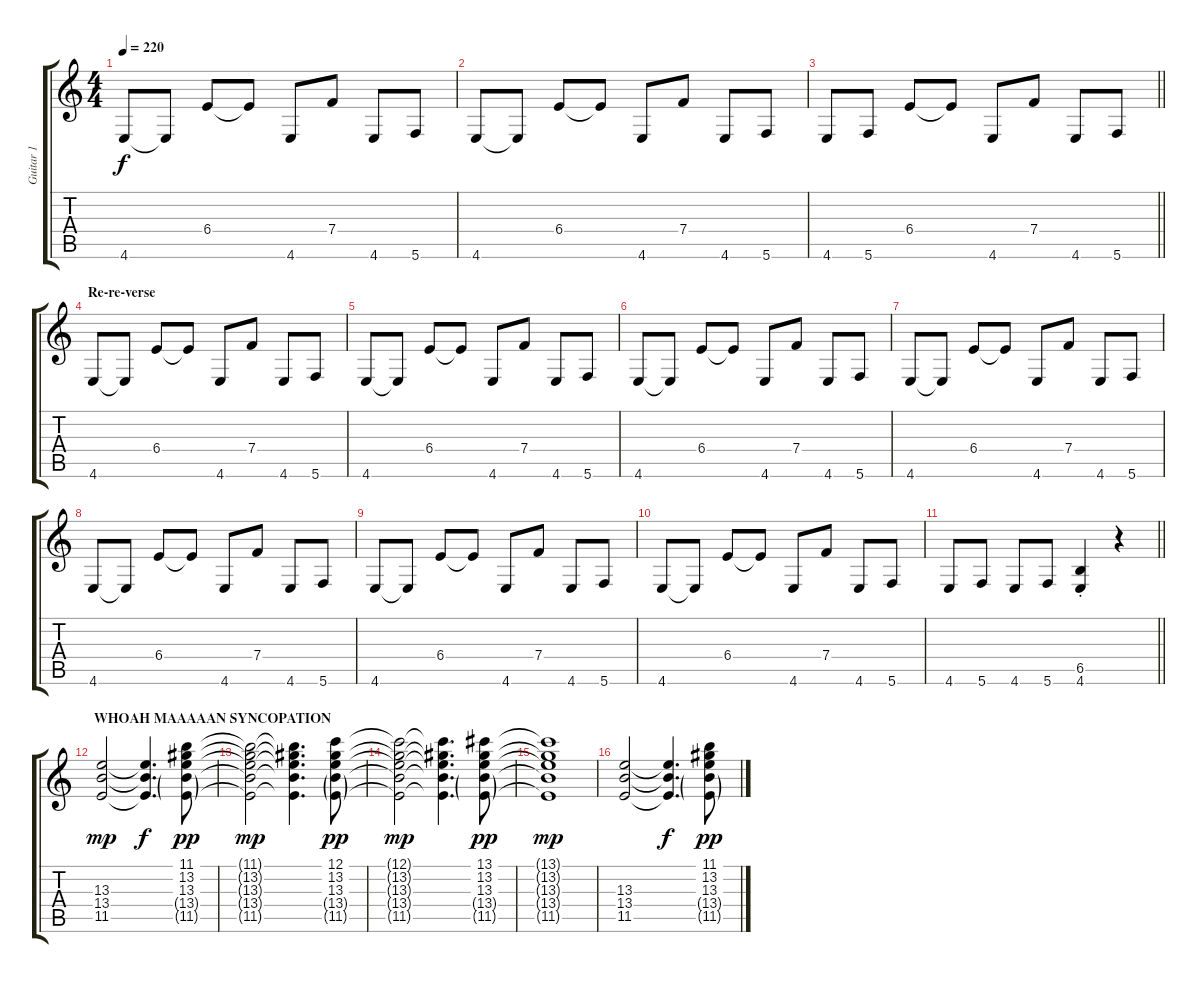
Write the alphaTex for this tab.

\track ("Guitar 1" "Guitar 1") {instrument distortionguitar}
\staff {score tabs}
\tuning (C4 G3 Eb3 Bb2 F2 C2) {hide}
\ts (4 4)
\tempo 220
\clef g2
\ks c
4.6.8{dy f} 4.6{t}.8 6.4.8 6.4{t}.8 4.6.8 7.4.8 4.6.8 5.6.8 |
4.6.8 4.6{t}.8 6.4.8 6.4{t}.8 4.6.8 7.4.8 4.6.8 5.6.8 |
\barLineRight lightlight
4.6.8 5.6.8 6.4.8 6.4{t}.8 4.6.8 7.4.8 4.6.8 5.6.8 |
\section ("" "Re-re-verse")
4.6.8 4.6{t}.8 6.4.8 6.4{t}.8 4.6.8 7.4.8 4.6.8 5.6.8 |
4.6.8 4.6{t}.8 6.4.8 6.4{t}.8 4.6.8 7.4.8 4.6.8 5.6.8 |
4.6.8 4.6{t}.8 6.4.8 6.4{t}.8 4.6.8 7.4.8 4.6.8 5.6.8 |
4.6.8 4.6{t}.8 6.4.8 6.4{t}.8 4.6.8 7.4.8 4.6.8 5.6.8 |
4.6.8 4.6{t}.8 6.4.8 6.4{t}.8 4.6.8 7.4.8 4.6.8 5.6.8 |
4.6.8 4.6{t}.8 6.4.8 6.4{t}.8 4.6.8 7.4.8 4.6.8 5.6.8 |
4.6.8 4.6{t}.8 6.4.8 6.4{t}.8 4.6.8 7.4.8 4.6.8 5.6.8 |
\barLineRight lightlight
4.6.8 5.6.8 4.6.8 5.6.8 (6.5{st} 4.6{st}).4 r.4 |
\section ("" "WHOAH MAAAAAN SYNCOPATION")
(13.3 13.4 11.5).2{dy mp} (13.3{t} 13.4{t} 11.5{t}).4{d dy f} (11.1 13.2 13.3 13.4{g} 11.5{g}).8{dy pp} |
(11.1{t} 13.2{t} 13.3{t} 13.4{t} 11.5{t}).2{dy mp} (11.1{t} 13.2{t} 13.3{t} 13.4{t} 11.5{t}).4{d} (12.1 13.2 13.3 13.4{g} 11.5{g}).8{dy pp} |
(12.1{t} 13.2{t} 13.3{t} 13.4{t} 11.5{t}).2{dy mp} (12.1{t} 13.2{t} 13.3{t} 13.4{t} 11.5{t}).4{d} (13.1 13.2 13.3 13.4{g} 11.5{g}).8{dy pp} |
(13.1{t} 13.2{t} 13.3{t} 13.4{t} 11.5{t}).1{dy mp} |
(13.3 13.4 11.5).2 (13.3{t} 13.4{t} 11.5{t}).4{d dy f} (11.1 13.2 13.3 13.4{g} 11.5{g}).8{dy pp}
